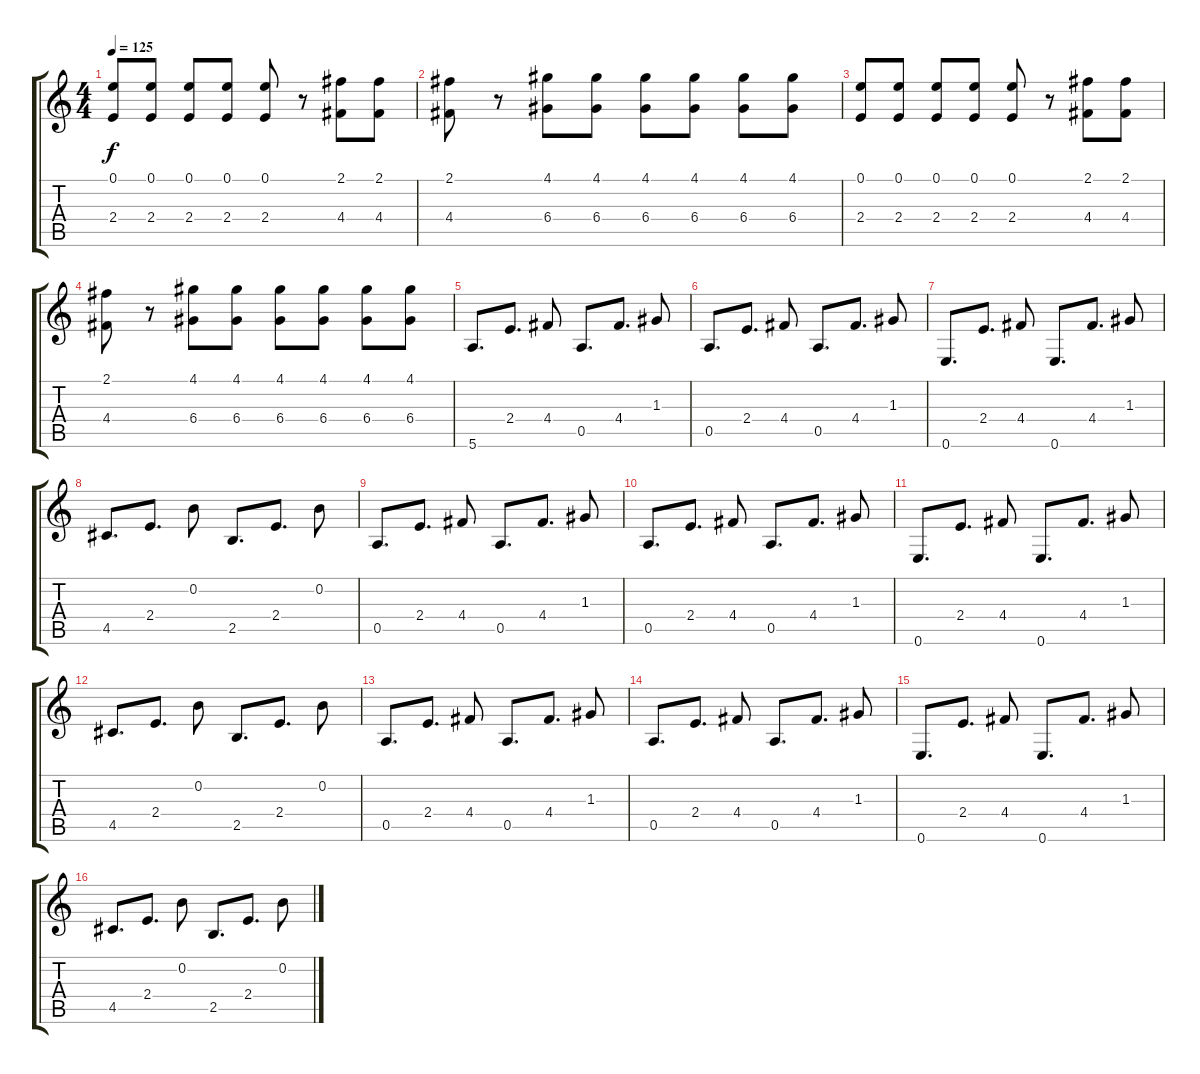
\track "" {instrument distortionguitar}
\staff {score tabs}
\tuning (E4 B3 G3 D3 A2 E2) {hide}
\ts (4 4)
\tempo 125
\clef g2
\ks c
(0.1 2.4).8{dy f} (0.1 2.4).8 (0.1 2.4).8 (0.1 2.4).8 (0.1 2.4).8 r.8 (2.1 4.4).8 (2.1 4.4).8 |
(2.1 4.4).8 r.8 (4.1 6.4).8 (4.1 6.4).8 (4.1 6.4).8 (4.1 6.4).8 (4.1 6.4).8 (4.1 6.4).8 |
(0.1 2.4).8 (0.1 2.4).8 (0.1 2.4).8 (0.1 2.4).8 (0.1 2.4).8 r.8 (2.1 4.4).8 (2.1 4.4).8 |
(2.1 4.4).8 r.8 (4.1 6.4).8 (4.1 6.4).8 (4.1 6.4).8 (4.1 6.4).8 (4.1 6.4).8 (4.1 6.4).8 |
5.6.8{d} 2.4.8{d} 4.4.8 0.5.8{d} 4.4.8{d} 1.3.8 |
0.5.8{d} 2.4.8{d} 4.4.8 0.5.8{d} 4.4.8{d} 1.3.8 |
0.6.8{d} 2.4.8{d} 4.4.8 0.6.8{d} 4.4.8{d} 1.3.8 |
4.5.8{d} 2.4.8{d} 0.2.8 2.5.8{d} 2.4.8{d} 0.2.8 |
0.5.8{d} 2.4.8{d} 4.4.8 0.5.8{d} 4.4.8{d} 1.3.8 |
0.5.8{d} 2.4.8{d} 4.4.8 0.5.8{d} 4.4.8{d} 1.3.8 |
0.6.8{d} 2.4.8{d} 4.4.8 0.6.8{d} 4.4.8{d} 1.3.8 |
4.5.8{d} 2.4.8{d} 0.2.8 2.5.8{d} 2.4.8{d} 0.2.8 |
0.5.8{d} 2.4.8{d} 4.4.8 0.5.8{d} 4.4.8{d} 1.3.8 |
0.5.8{d} 2.4.8{d} 4.4.8 0.5.8{d} 4.4.8{d} 1.3.8 |
0.6.8{d} 2.4.8{d} 4.4.8 0.6.8{d} 4.4.8{d} 1.3.8 |
4.5.8{d} 2.4.8{d} 0.2.8 2.5.8{d} 2.4.8{d} 0.2.8
